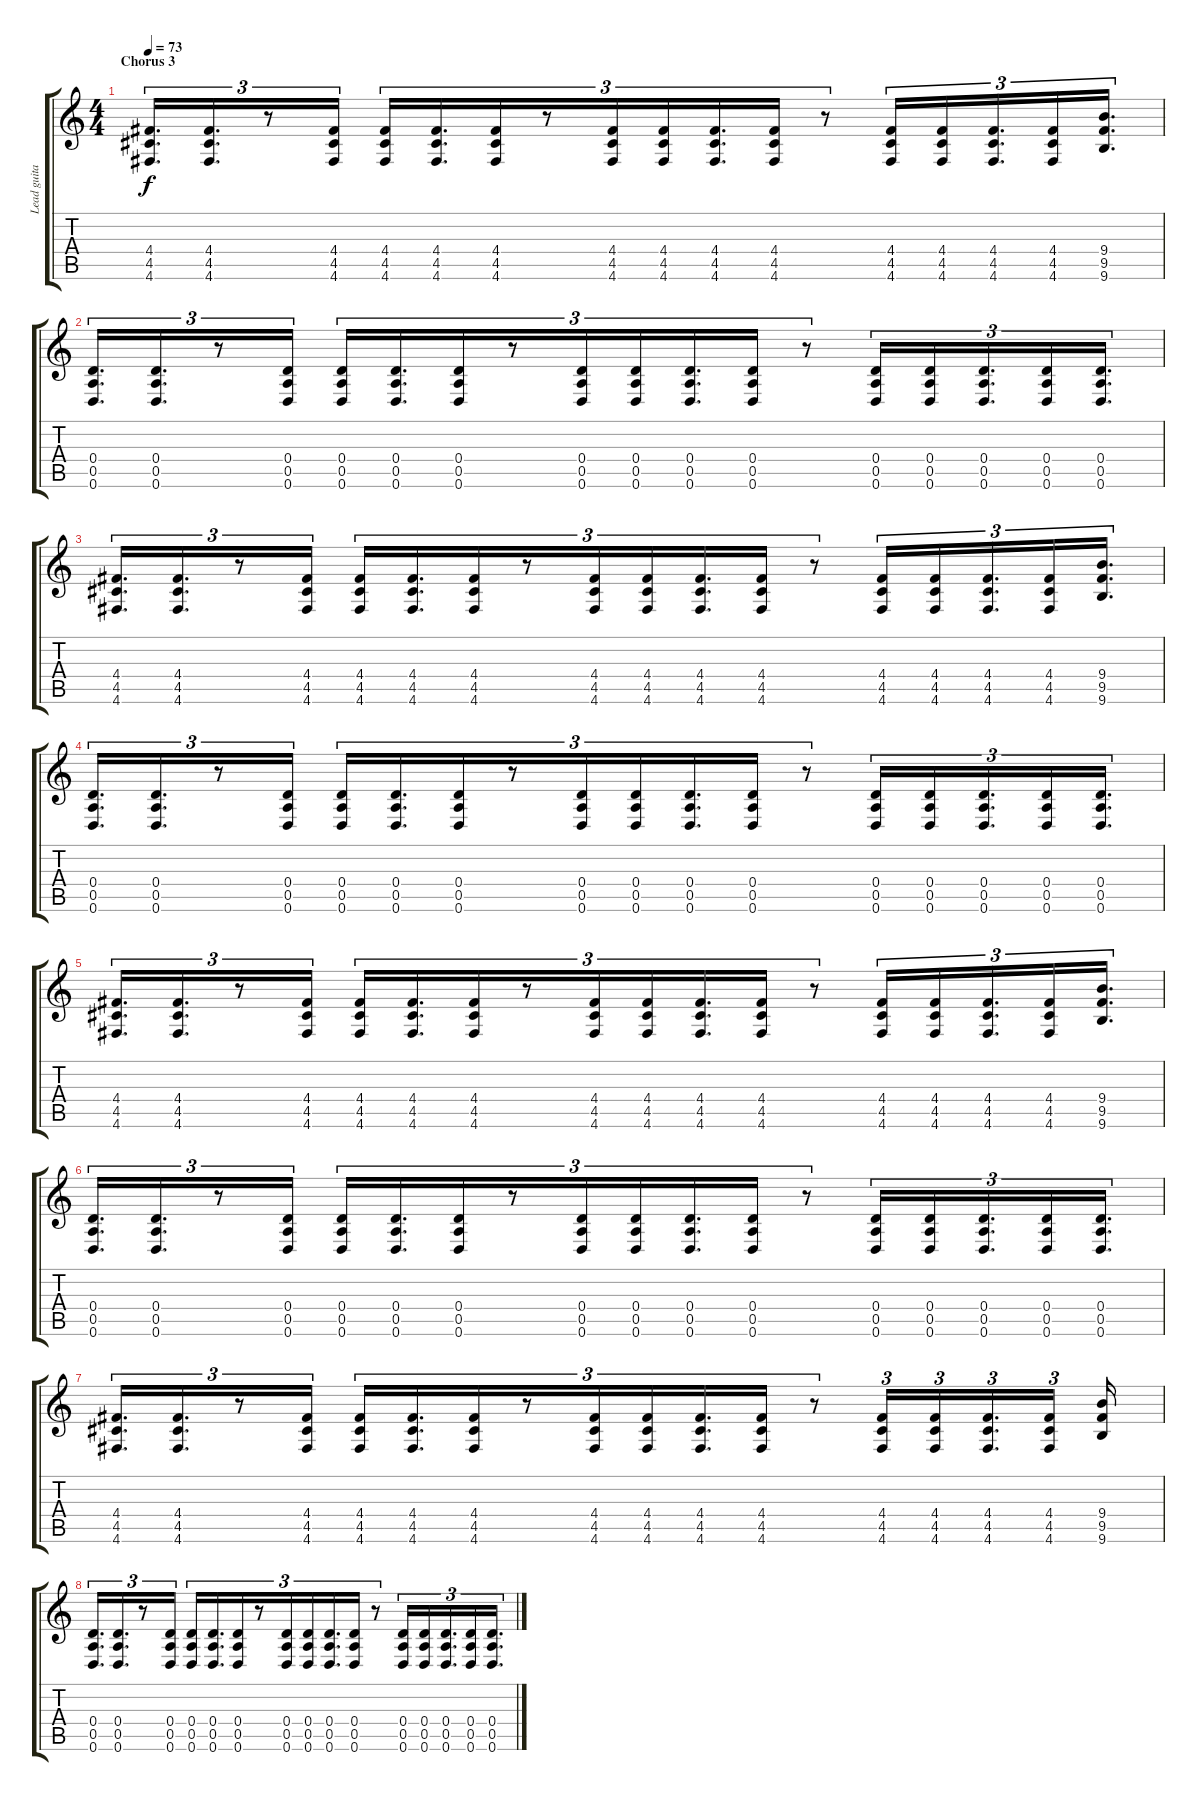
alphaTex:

\track ("Lead guitar" "Lead guita") {instrument distortionguitar}
\staff {score tabs}
\tuning (E4 B3 G3 D3 A2 D2) {hide}
\ts (4 4)
\section ("" "Chorus 3")
\tempo 73
\clef g2
\ks c
(4.4 4.5 4.6).16{d tu (3 2) dy f} (4.4 4.5 4.6).16{d tu (3 2)} r.8{tu (3 2)} (4.4 4.5 4.6).16{tu (3 2)} (4.4 4.5 4.6).16{tu (3 2)} (4.4 4.5 4.6).16{d tu (3 2)} (4.4 4.5 4.6).16{tu (3 2)} r.8{tu (3 2)} (4.4 4.5 4.6).16{tu (3 2)} (4.4 4.5 4.6).16{tu (3 2)} (4.4 4.5 4.6).16{d tu (3 2)} (4.4 4.5 4.6).16{tu (3 2)} r.8{tu (3 2)} (4.4 4.5 4.6).16{tu (3 2)} (4.4 4.5 4.6).16{tu (3 2)} (4.4 4.5 4.6).16{d tu (3 2)} (4.4 4.5 4.6).16{tu (3 2)} (9.4 9.5 9.6).16{d tu (3 2)} |
(0.4 0.5 0.6).16{d tu (3 2)} (0.4 0.5 0.6).16{d tu (3 2)} r.8{tu (3 2)} (0.4 0.5 0.6).16{tu (3 2)} (0.4 0.5 0.6).16{tu (3 2)} (0.4 0.5 0.6).16{d tu (3 2)} (0.4 0.5 0.6).16{tu (3 2)} r.8{tu (3 2)} (0.4 0.5 0.6).16{tu (3 2)} (0.4 0.5 0.6).16{tu (3 2)} (0.4 0.5 0.6).16{d tu (3 2)} (0.4 0.5 0.6).16{tu (3 2)} r.8{tu (3 2)} (0.4 0.5 0.6).16{tu (3 2)} (0.4 0.5 0.6).16{tu (3 2)} (0.4 0.5 0.6).16{d tu (3 2)} (0.4 0.5 0.6).16{tu (3 2)} (0.4 0.5 0.6).16{d tu (3 2)} |
(4.4 4.5 4.6).16{d tu (3 2)} (4.4 4.5 4.6).16{d tu (3 2)} r.8{tu (3 2)} (4.4 4.5 4.6).16{tu (3 2)} (4.4 4.5 4.6).16{tu (3 2)} (4.4 4.5 4.6).16{d tu (3 2)} (4.4 4.5 4.6).16{tu (3 2)} r.8{tu (3 2)} (4.4 4.5 4.6).16{tu (3 2)} (4.4 4.5 4.6).16{tu (3 2)} (4.4 4.5 4.6).16{d tu (3 2)} (4.4 4.5 4.6).16{tu (3 2)} r.8{tu (3 2)} (4.4 4.5 4.6).16{tu (3 2)} (4.4 4.5 4.6).16{tu (3 2)} (4.4 4.5 4.6).16{d tu (3 2)} (4.4 4.5 4.6).16{tu (3 2)} (9.4 9.5 9.6).16{d tu (3 2)} |
(0.4 0.5 0.6).16{d tu (3 2)} (0.4 0.5 0.6).16{d tu (3 2)} r.8{tu (3 2)} (0.4 0.5 0.6).16{tu (3 2)} (0.4 0.5 0.6).16{tu (3 2)} (0.4 0.5 0.6).16{d tu (3 2)} (0.4 0.5 0.6).16{tu (3 2)} r.8{tu (3 2)} (0.4 0.5 0.6).16{tu (3 2)} (0.4 0.5 0.6).16{tu (3 2)} (0.4 0.5 0.6).16{d tu (3 2)} (0.4 0.5 0.6).16{tu (3 2)} r.8{tu (3 2)} (0.4 0.5 0.6).16{tu (3 2)} (0.4 0.5 0.6).16{tu (3 2)} (0.4 0.5 0.6).16{d tu (3 2)} (0.4 0.5 0.6).16{tu (3 2)} (0.4 0.5 0.6).16{d tu (3 2)} |
(4.4 4.5 4.6).16{d tu (3 2)} (4.4 4.5 4.6).16{d tu (3 2)} r.8{tu (3 2)} (4.4 4.5 4.6).16{tu (3 2)} (4.4 4.5 4.6).16{tu (3 2)} (4.4 4.5 4.6).16{d tu (3 2)} (4.4 4.5 4.6).16{tu (3 2)} r.8{tu (3 2)} (4.4 4.5 4.6).16{tu (3 2)} (4.4 4.5 4.6).16{tu (3 2)} (4.4 4.5 4.6).16{d tu (3 2)} (4.4 4.5 4.6).16{tu (3 2)} r.8{tu (3 2)} (4.4 4.5 4.6).16{tu (3 2)} (4.4 4.5 4.6).16{tu (3 2)} (4.4 4.5 4.6).16{d tu (3 2)} (4.4 4.5 4.6).16{tu (3 2)} (9.4 9.5 9.6).16{d tu (3 2)} |
(0.4 0.5 0.6).16{d tu (3 2)} (0.4 0.5 0.6).16{d tu (3 2)} r.8{tu (3 2)} (0.4 0.5 0.6).16{tu (3 2)} (0.4 0.5 0.6).16{tu (3 2)} (0.4 0.5 0.6).16{d tu (3 2)} (0.4 0.5 0.6).16{tu (3 2)} r.8{tu (3 2)} (0.4 0.5 0.6).16{tu (3 2)} (0.4 0.5 0.6).16{tu (3 2)} (0.4 0.5 0.6).16{d tu (3 2)} (0.4 0.5 0.6).16{tu (3 2)} r.8{tu (3 2)} (0.4 0.5 0.6).16{tu (3 2)} (0.4 0.5 0.6).16{tu (3 2)} (0.4 0.5 0.6).16{d tu (3 2)} (0.4 0.5 0.6).16{tu (3 2)} (0.4 0.5 0.6).16{d tu (3 2)} |
(4.4 4.5 4.6).16{d tu (3 2) volume 0 instrument distortionguitar} (4.4 4.5 4.6).16{d tu (3 2)} r.8{tu (3 2)} (4.4 4.5 4.6).16{tu (3 2)} (4.4 4.5 4.6).16{tu (3 2)} (4.4 4.5 4.6).16{d tu (3 2)} (4.4 4.5 4.6).16{tu (3 2)} r.8{tu (3 2)} (4.4 4.5 4.6).16{tu (3 2)} (4.4 4.5 4.6).16{tu (3 2)} (4.4 4.5 4.6).16{d tu (3 2)} (4.4 4.5 4.6).16{tu (3 2)} r.8{tu (3 2)} (4.4 4.5 4.6).16{tu (3 2)} (4.4 4.5 4.6).16{tu (3 2)} (4.4 4.5 4.6).16{d tu (3 2)} (4.4 4.5 4.6).16{tu (3 2) beam splitsecondary} (9.4 9.5 9.6).16 |
(0.4 0.5 0.6).16{d tu (3 2)} (0.4 0.5 0.6).16{d tu (3 2)} r.8{tu (3 2)} (0.4 0.5 0.6).16{tu (3 2)} (0.4 0.5 0.6).16{tu (3 2)} (0.4 0.5 0.6).16{d tu (3 2)} (0.4 0.5 0.6).16{tu (3 2)} r.8{tu (3 2)} (0.4 0.5 0.6).16{tu (3 2)} (0.4 0.5 0.6).16{tu (3 2)} (0.4 0.5 0.6).16{d tu (3 2)} (0.4 0.5 0.6).16{tu (3 2)} r.8{tu (3 2)} (0.4 0.5 0.6).16{tu (3 2)} (0.4 0.5 0.6).16{tu (3 2)} (0.4 0.5 0.6).16{d tu (3 2)} (0.4 0.5 0.6).16{tu (3 2)} (0.4 0.5 0.6).16{d tu (3 2)}
